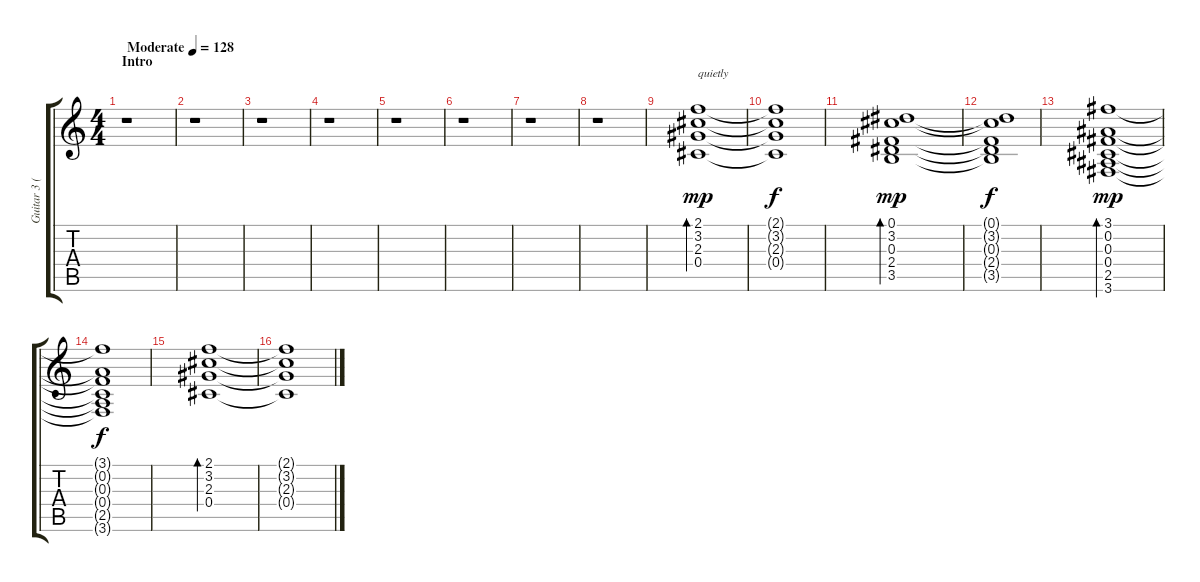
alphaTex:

\track ("Guitar 3 (Slash)" "Guitar 3 (") {instrument electricguitarjazz}
\staff {score tabs}
\tuning (Eb4 Bb3 Gb3 Db3 Ab2 Eb2) {hide}
\ts (4 4)
\section ("" "Intro")
\tempo (128 "Moderate")
\clef g2
\ks c
r.1{dy mp instrument electricguitarjazz} |
r.1 |
r.1 |
r.1 |
r.1 |
r.1 |
r.1 |
r.1 |
(2.1 3.2 2.3 0.4).1{bd 120 txt "quietly"} |
(2.1{t} 3.2{t} 2.3{t} 0.4{t}).1{dy f} |
(0.1 3.2 0.3 2.4 3.5).1{bd 120 dy mp} |
(0.1{t} 3.2{t} 0.3{t} 2.4{t} 3.5{t}).1{dy f} |
(3.1 0.2 0.3 0.4 2.5 3.6).1{bd 120 dy mp} |
(3.1{t} 0.2{t} 0.3{t} 0.4{t} 2.5{t} 3.6{t}).1{dy f} |
(2.1 3.2 2.3 0.4).1{bd 120} |
(2.1{t} 3.2{t} 2.3{t} 0.4{t}).1
